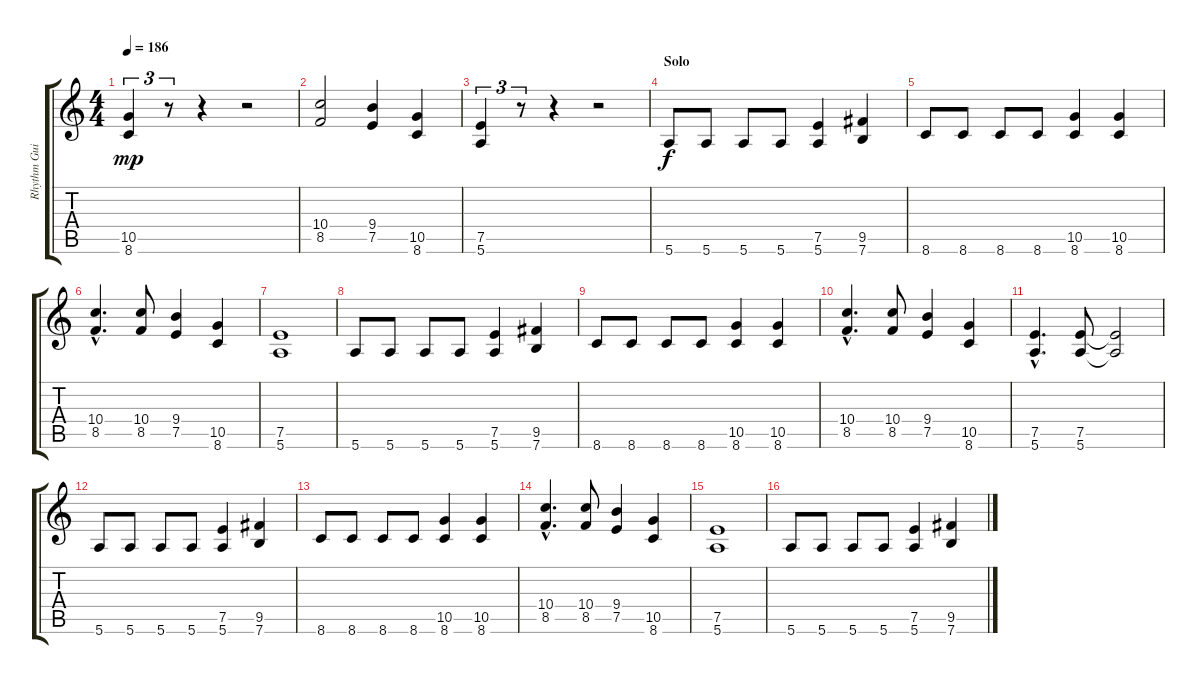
\track ("Rhythm Guitar" "Rhythm Gui") {instrument overdrivenguitar}
\staff {score tabs}
\tuning (E4 B3 G3 D3 A2 E2) {hide}
\ts (4 4)
\tempo 186
\clef g2
\ks c
(10.5 8.6).4{tu (3 2) dy mp} r.8{tu (3 2)} r.4 r.2 |
(10.4 8.5).2 (9.4 7.5).4 (10.5 8.6).4 |
(7.5 5.6).4{tu (3 2)} r.8{tu (3 2)} r.4 r.2 |
\section ("" "Solo")
5.6.8{dy f} 5.6.8 5.6.8 5.6.8 (7.5 5.6).4 (9.5 7.6).4 |
8.6.8 8.6.8 8.6.8 8.6.8 (10.5 8.6).4 (10.5 8.6).4 |
(10.4{hac} 8.5{hac}).4{d} (10.4 8.5).8 (9.4 7.5).4 (10.5 8.6).4 |
(7.5 5.6).1 |
5.6.8 5.6.8 5.6.8 5.6.8 (7.5 5.6).4 (9.5 7.6).4 |
8.6.8 8.6.8 8.6.8 8.6.8 (10.5 8.6).4 (10.5 8.6).4 |
(10.4{hac} 8.5{hac}).4{d} (10.4 8.5).8 (9.4 7.5).4 (10.5 8.6).4 |
(7.5{hac} 5.6{hac}).4{d} (7.5 5.6).8 (7.5{t} 5.6{t}).2 |
5.6.8 5.6.8 5.6.8 5.6.8 (7.5 5.6).4 (9.5 7.6).4 |
8.6.8 8.6.8 8.6.8 8.6.8 (10.5 8.6).4 (10.5 8.6).4 |
(10.4{hac} 8.5{hac}).4{d} (10.4 8.5).8 (9.4 7.5).4 (10.5 8.6).4 |
(7.5 5.6).1 |
5.6.8 5.6.8 5.6.8 5.6.8 (7.5 5.6).4 (9.5 7.6).4
